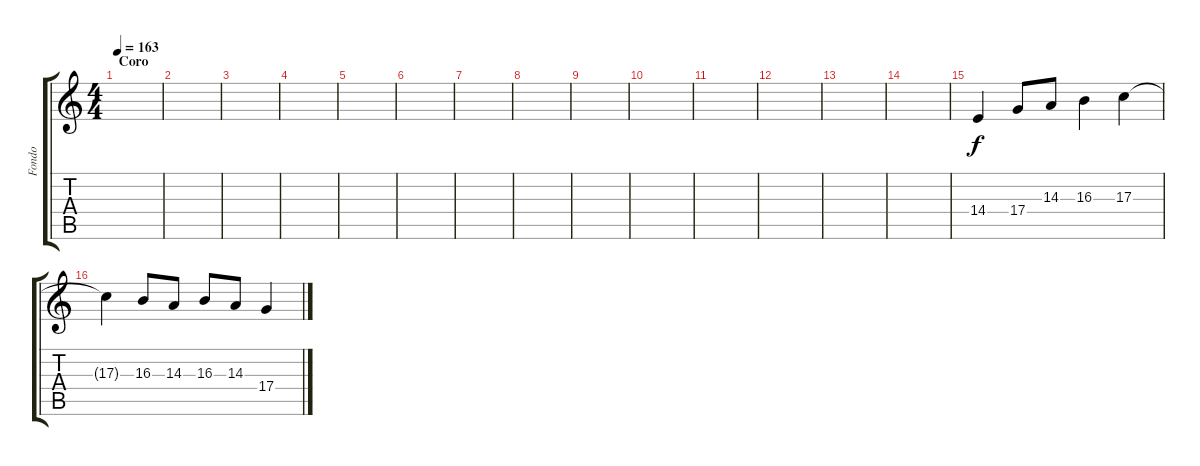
\track ("Fondo" "Fondo") {instrument stringensemble1}
\staff {score tabs}
\tuning (E4 B3 G3 D3 A2 E2) {hide}
\ts (4 4)
\section ("" "Coro")
\tempo 163
\clef g2
\ks c
|
|
|
|
|
|
|
|
|
|
|
|
|
|
14.4.4 17.4.8 14.3.8 16.3.4 17.3.4 |
17.3{t}.4 16.3.8 14.3.8 16.3.8 14.3.8 17.4.4
